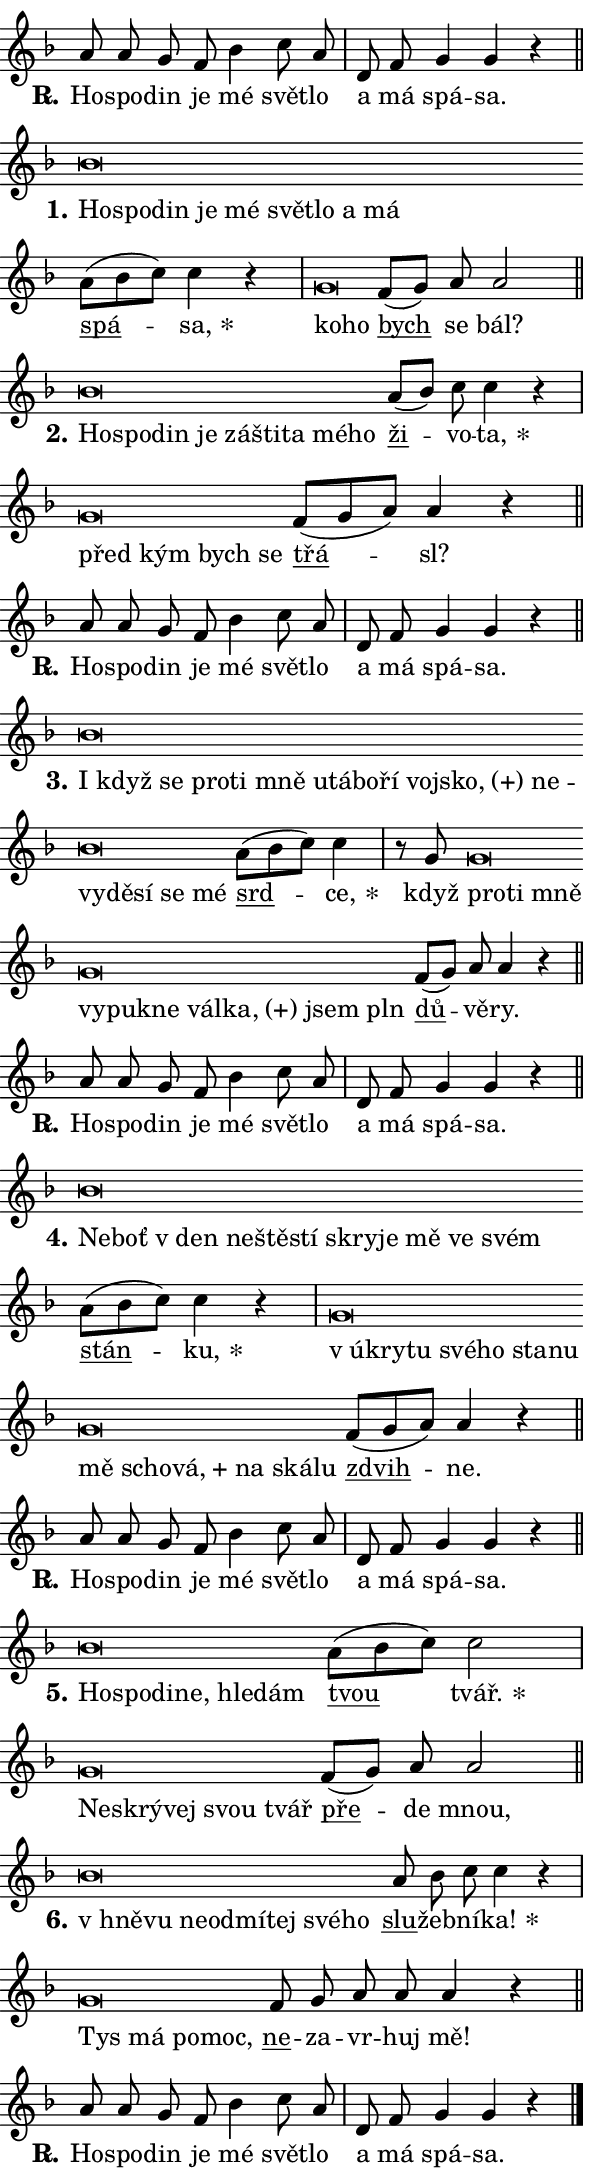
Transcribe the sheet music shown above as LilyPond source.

\version "2.24.0"
\header { tagline = "" }
\paper {
  indent = 0\cm
  top-margin = 0\cm
  right-margin = 0.13\cm % to fit lyric hyphens
  bottom-margin = 0\cm
  left-margin = 0\cm
  paper-width = 10\cm
  page-breaking = #ly:one-page-breaking
  system-system-spacing.basic-distance = #11
  score-system-spacing.basic-distance = #11
  ragged-last = ##f
}


%% Author: Thomas Morley
%% https://lists.gnu.org/archive/html/lilypond-user/2020-05/msg00002.html
#(define (line-position grob)
"Returns position of @var[grob} in current system:
   @code{'start}, if at first time-step
   @code{'end}, if at last time-step
   @code{'middle} otherwise
"
  (let* ((col (ly:item-get-column grob))
         (ln (ly:grob-object col 'left-neighbor))
         (rn (ly:grob-object col 'right-neighbor))
         (col-to-check-left (if (ly:grob? ln) ln col))
         (col-to-check-right (if (ly:grob? rn) rn col))
         (break-dir-left
           (and
             (ly:grob-property col-to-check-left 'non-musical #f)
             (ly:item-break-dir col-to-check-left)))
         (break-dir-right
           (and
             (ly:grob-property col-to-check-right 'non-musical #f)
             (ly:item-break-dir col-to-check-right))))
        (cond ((eqv? 1 break-dir-left) 'start)
              ((eqv? -1 break-dir-right) 'end)
              (else 'middle))))

#(define (tranparent-at-line-position vctor)
  (lambda (grob)
  "Relying on @code{line-position} select the relevant enry from @var{vctor}.
Used to determine transparency,"
    (case (line-position grob)
      ((end) (not (vector-ref vctor 0)))
      ((middle) (not (vector-ref vctor 1)))
      ((start) (not (vector-ref vctor 2))))))

noteHeadBreakVisibility =
#(define-music-function (break-visibility)(vector?)
"Makes @code{NoteHead}s transparent relying on @var{break-visibility}"
#{
  \override NoteHead.transparent =
    #(tranparent-at-line-position break-visibility)
#})

#(define delete-ledgers-for-transparent-note-heads
  (lambda (grob)
    "Reads whether a @code{NoteHead} is transparent.
If so this @code{NoteHead} is removed from @code{'note-heads} from
@var{grob}, which is supposed to be @code{LedgerLineSpanner}.
As a result ledgers are not printed for this @code{NoteHead}"
    (let* ((nhds-array (ly:grob-object grob 'note-heads))
           (nhds-list
             (if (ly:grob-array? nhds-array)
                 (ly:grob-array->list nhds-array)
                 '()))
           ;; Relies on the transparent-property being done before
           ;; Staff.LedgerLineSpanner.after-line-breaking is executed.
           ;; This is fragile ...
           (to-keep
             (remove
               (lambda (nhd)
                 (ly:grob-property nhd 'transparent #f))
               nhds-list)))
      ;; TODO find a better method to iterate over grob-arrays, similiar
      ;; to filter/remove etc for lists
      ;; For now rebuilt from scratch
      (set! (ly:grob-object grob 'note-heads)  '())
      (for-each
        (lambda (nhd)
          (ly:pointer-group-interface::add-grob grob 'note-heads nhd))
        to-keep))))

squashNotes = {
  \override NoteHead.X-extent = #'(-0.2 . 0.2)
  \override NoteHead.Y-extent = #'(-0.75 . 0)
  \override NoteHead.stencil =
    #(lambda (grob)
       (let ((pos (ly:grob-property grob 'staff-position)))
         (begin
           (if (< pos -7) (display "ERROR: Lower brevis then expected\n") (display ""))
           (if (<= pos -6) ly:text-interface::print ly:note-head::print))))
}
unSquashNotes = {
  \revert NoteHead.X-extent
  \revert NoteHead.Y-extent
  \revert NoteHead.stencil
}

hideNotes = \noteHeadBreakVisibility #begin-of-line-visible
unHideNotes = \noteHeadBreakVisibility #all-visible

% work-around for resetting accidentals
% https://lilypond.org/doc/v2.23/Documentation/notation/displaying-rhythms#unmetered-music
cadenzaMeasure = {
  \cadenzaOff
  \partial 1024 s1024
  \cadenzaOn
}

#(define-markup-command (accent layout props text) (markup?)
  "Underline accented syllable"
  (interpret-markup layout props
    #{\markup \override #'(offset . 4.3) \underline { #text }#}))

responsum = \markup \concat {
  "R" \hspace #-1.05 \path #0.1 #'((moveto 0 0.07) (lineto 0.9 0.8)) \hspace #0.05 "."
}

spaceSize = #0.6828661417322834 % exact space size for TeX Gyre Schola

\layout {
  \context {
    \Staff
    \remove "Time_signature_engraver"
    \override LedgerLineSpanner.after-line-breaking = #delete-ledgers-for-transparent-note-heads
  }
  \context {
    \Lyrics {
      \override LyricSpace.minimum-distance = \spaceSize
      \override LyricText.font-name = #"TeX Gyre Schola"
      \override LyricText.font-size = 1
      \override StanzaNumber.font-name = #"TeX Gyre Schola Bold"
      \override StanzaNumber.font-size = 1
    }
  }
  \context {
    \Score 
    \override NoteHead.text =
      #(lambda (grob) 
        (let ((pos (ly:grob-property grob 'staff-position)))
          #{\markup {
            \combine
              \halign #-0.55 \raise #(if (= pos -6) 0 0.5) \override #'(thickness . 2) \draw-line #'(3.2 . 0)
              \musicglyph "noteheads.sM1"
          }#}))
  }
}

% magnetic-lyrics.ily
%
%   written by
%     Jean Abou Samra <jean@abou-samra.fr>
%     Werner Lemberg <wl@gnu.org>
%
%   adapted by
%     Jiri Hon <jiri.hon@gmail.com>
%
% Version 2022-Apr-15

% https://www.mail-archive.com/lilypond-user@gnu.org/msg149350.html

#(define (Left_hyphen_pointer_engraver context)
   "Collect syllable-hyphen-syllable occurrences in lyrics and store
them in properties.  This engraver only looks to the left.  For
example, if the lyrics input is @code{foo -- bar}, it does the
following.

@itemize @bullet
@item
Set the @code{text} property of the @code{LyricHyphen} grob between
@q{foo} and @q{bar} to @code{foo}.

@item
Set the @code{left-hyphen} property of the @code{LyricText} grob with
text @q{foo} to the @code{LyricHyphen} grob between @q{foo} and
@q{bar}.
@end itemize

Use this auxiliary engraver in combination with the
@code{lyric-@/text::@/apply-@/magnetic-@/offset!} hook."
   (let ((hyphen #f)
         (text #f))
     (make-engraver
      (acknowledgers
       ((lyric-syllable-interface engraver grob source-engraver)
        (set! text grob)))
      (end-acknowledgers
       ((lyric-hyphen-interface engraver grob source-engraver)
        ;(when (not (grob::has-interface grob 'lyric-space-interface))
          (set! hyphen grob)));)
      ((stop-translation-timestep engraver)
       (when (and text hyphen)
         (ly:grob-set-object! text 'left-hyphen hyphen))
       (set! text #f)
       (set! hyphen #f)))))

#(define (lyric-text::apply-magnetic-offset! grob)
   "If the space between two syllables is less than the value in
property @code{LyricText@/.details@/.squash-threshold}, move the right
syllable to the left so that it gets concatenated with the left
syllable.

Use this function as a hook for
@code{LyricText@/.after-@/line-@/breaking} if the
@code{Left_@/hyphen_@/pointer_@/engraver} is active."
   (let ((hyphen (ly:grob-object grob 'left-hyphen #f)))
     (when hyphen
       (let ((left-text (ly:spanner-bound hyphen LEFT)))
         (when (grob::has-interface left-text 'lyric-syllable-interface)
           (let* ((common (ly:grob-common-refpoint grob left-text X))
                  (this-x-ext (ly:grob-extent grob common X))
                  (left-x-ext
                   (begin
                     ;; Trigger magnetism for left-text.
                     (ly:grob-property left-text 'after-line-breaking)
                     (ly:grob-extent left-text common X)))
                  ;; `delta` is the gap width between two syllables.
                  (delta (- (interval-start this-x-ext)
                            (interval-end left-x-ext)))
                  (details (ly:grob-property grob 'details))
                  (threshold (assoc-get 'squash-threshold details 0.2)))
             (when (< delta threshold)
               (let* (;; We have to manipulate the input text so that
                      ;; ligatures crossing syllable boundaries are not
                      ;; disabled.  For languages based on the Latin
                      ;; script this is essentially a beautification.
                      ;; However, for non-Western scripts it can be a
                      ;; necessity.
                      (lt (ly:grob-property left-text 'text))
                      (rt (ly:grob-property grob 'text))
                      (is-space (grob::has-interface hyphen 'lyric-space-interface))
                      (space (if is-space " " ""))
                      (extra-delta (if is-space spaceSize 0))
                      ;; Append new syllable.
                      (ltrt-space (if (and (string? lt) (string? rt))
                                (string-append lt space rt)
                                (make-concat-markup (list lt space rt))))
                      ;; Right-align `ltrt` to the right side.
                      (ltrt-space-markup (grob-interpret-markup
                               grob
                               (make-translate-markup
                                (cons (interval-length this-x-ext) 0)
                                (make-right-align-markup ltrt-space)))))
                 (begin
                   ;; Don't print `left-text`.
                   (ly:grob-set-property! left-text 'stencil #f)
                   ;; Set text and stencil (which holds all collected
                   ;; syllables so far) and shift it to the left.
                   (ly:grob-set-property! grob 'text ltrt-space)
                   (ly:grob-set-property! grob 'stencil ltrt-space-markup)
                   (ly:grob-translate-axis! grob (- (- delta extra-delta)) X))))))))))


#(define (lyric-hyphen::displace-bounds-first grob)
   ;; Make very sure this callback isn't triggered too early.
   (let ((left (ly:spanner-bound grob LEFT))
         (right (ly:spanner-bound grob RIGHT)))
     (ly:grob-property left 'after-line-breaking)
     (ly:grob-property right 'after-line-breaking)
     (ly:lyric-hyphen::print grob)))

squashThreshold = #0.4

\layout {
  \context {
    \Lyrics
    \consists #Left_hyphen_pointer_engraver
    \override LyricText.after-line-breaking =
      #lyric-text::apply-magnetic-offset!
    \override LyricHyphen.stencil = #lyric-hyphen::displace-bounds-first
    \override LyricText.details.squash-threshold = \squashThreshold
    \override LyricHyphen.minimum-distance = 0
    \override LyricHyphen.minimum-length = \squashThreshold
  }
}

squashText = \override LyricText.details.squash-threshold = 9999
unSquashText = \override LyricText.details.squash-threshold = \squashThreshold

leftText = \override LyricText.self-alignment-X = #LEFT
unLeftText = \revert LyricText.self-alignment-X

starOffset = #(lambda (grob) 
                (let ((x_offset (ly:self-alignment-interface::aligned-on-x-parent grob)))
                  (if (= x_offset 0) 0 (+ x_offset 1.2))))

star = #(define-music-function (syllable)(string?)
"Append star separator at the end of a syllable"
#{
  \once \override LyricText.X-offset = #starOffset
  \lyricmode { \markup {
    #syllable
    \override #'((font-name . "TeX Gyre Schola Bold")) \hspace #0.2 \lower #0.65 \larger "*"
  } }
#})

starAccent = #(define-music-function (syllable)(string?)
"Append star separator at the end of a syllable and make accent"
#{
  \once \override LyricText.X-offset = #starOffset
  \lyricmode { \markup {
    \accent #syllable
    \override #'((font-name . "TeX Gyre Schola Bold")) \hspace #0.2 \lower #0.65 \larger "*"
  } }
#})

breath = #(define-music-function (syllable)(string?)
"Append breathing indicator at the end of a syllable"
#{
  \lyricmode { \markup { #syllable "+" } }
#})

optionalBreath = #(define-music-function (syllable)(string?)
"Append optional breathing indicator at the end of a syllable"
#{
  \lyricmode { \markup { #syllable "(+)" } }
#})


\score {
    <<
        \new Voice = "melody" { \cadenzaOn \key f \major \relative { a'8 a g f bes4 c8 a \cadenzaMeasure \bar "|" d, f \bar "" g4 g r \cadenzaMeasure \bar "||" \break } }
        \new Lyrics \lyricsto "melody" { \lyricmode { \set stanza = \responsum
Ho -- spo -- din je mé svět -- lo a má spá -- sa. } }
    >>
    \layout {}
}

\score {
    <<
        \new Voice = "melody" { \cadenzaOn \key f \major \relative { \squashNotes bes'\breve*1/16 \hideNotes \breve*1/16 \bar "" \breve*1/16 \bar "" \breve*1/16 \bar "" \breve*1/16 \bar "" \breve*1/16 \bar "" \breve*1/16 \bar "" \breve*1/16 \breve*1/16 \bar "" \unHideNotes \unSquashNotes \bar "" a8[( bes c)] c4 r \cadenzaMeasure \bar "|" \squashNotes g\breve*1/16 \hideNotes \breve*1/16 \bar "" \unHideNotes \unSquashNotes \bar "" f8[( g)] a a2 \cadenzaMeasure \bar "||" \break } }
        \new Lyrics \lyricsto "melody" { \lyricmode { \set stanza = "1."
\leftText Ho -- \squashText spo -- din je mé svět -- lo a má \unLeftText \unSquashText \markup \accent spá -- \star sa, \leftText ko -- \squashText ho \unLeftText \unSquashText \markup \accent bych se bál? } }
    >>
    \layout {}
}

\score {
    <<
        \new Voice = "melody" { \cadenzaOn \key f \major \relative { \squashNotes bes'\breve*1/16 \hideNotes \breve*1/16 \bar "" \breve*1/16 \bar "" \breve*1/16 \bar "" \breve*1/16 \bar "" \breve*1/16 \bar "" \breve*1/16 \bar "" \breve*1/16 \breve*1/16 \bar "" \unHideNotes \unSquashNotes \bar "" a8[( bes)] c c4 r \cadenzaMeasure \bar "|" \squashNotes g\breve*1/16 \hideNotes \breve*1/16 \bar "" \breve*1/16 \breve*1/16 \bar "" \unHideNotes \unSquashNotes \bar "" f8[( g a)] a4 r \cadenzaMeasure \bar "||" \break } }
        \new Lyrics \lyricsto "melody" { \lyricmode { \set stanza = "2."
\leftText Ho -- \squashText spo -- din je zá -- šti -- ta mé -- ho \unLeftText \unSquashText \markup \accent ži -- vo -- \star ta, \leftText před \squashText kým bych se \unLeftText \unSquashText \markup \accent třá -- sl? } }
    >>
    \layout {}
}

\score {
    <<
        \new Voice = "melody" { \cadenzaOn \key f \major \relative { a'8 a g f bes4 c8 a \cadenzaMeasure \bar "|" d, f \bar "" g4 g r \cadenzaMeasure \bar "||" \break } }
        \new Lyrics \lyricsto "melody" { \lyricmode { \set stanza = \responsum
Ho -- spo -- din je mé svět -- lo a má spá -- sa. } }
    >>
    \layout {}
}

\score {
    <<
        \new Voice = "melody" { \cadenzaOn \key f \major \relative { \squashNotes bes'\breve*1/16 \hideNotes \breve*1/16 \bar "" \breve*1/16 \bar "" \breve*1/16 \bar "" \breve*1/16 \bar "" \breve*1/16 \bar "" \breve*1/16 \bar "" \breve*1/16 \bar "" \breve*1/16 \bar "" \breve*1/16 \bar "" \breve*1/16 \bar "" \breve*1/16 \bar "" \breve*1/16 \bar "" \breve*1/16 \bar "" \breve*1/16 \bar "" \breve*1/16 \bar "" \breve*1/16 \breve*1/16 \bar "" \unHideNotes \unSquashNotes \bar "" a8[( bes c)] c4 \cadenzaMeasure \bar "|" r8 g8 \squashNotes g\breve*1/16 \hideNotes \breve*1/16 \bar "" \breve*1/16 \bar "" \breve*1/16 \bar "" \breve*1/16 \bar "" \breve*1/16 \bar "" \breve*1/16 \bar "" \breve*1/16 \bar "" \breve*1/16 \breve*1/16 \bar "" \unHideNotes \unSquashNotes \bar "" f8[( g)] a a4 r \cadenzaMeasure \bar "||" \break } }
        \new Lyrics \lyricsto "melody" { \lyricmode { \set stanza = "3."
\leftText I \squashText když se pro -- ti mně u -- tá -- bo -- ří voj -- \optionalBreath sko, ne -- vy -- dě -- sí se mé \unLeftText \unSquashText \markup \accent srd -- \star ce, když \leftText pro -- \squashText ti mně vy -- puk -- ne vál -- \optionalBreath ka, jsem pln \unLeftText \unSquashText \markup \accent dů -- vě -- ry. } }
    >>
    \layout {}
}

\score {
    <<
        \new Voice = "melody" { \cadenzaOn \key f \major \relative { a'8 a g f bes4 c8 a \cadenzaMeasure \bar "|" d, f \bar "" g4 g r \cadenzaMeasure \bar "||" \break } }
        \new Lyrics \lyricsto "melody" { \lyricmode { \set stanza = \responsum
Ho -- spo -- din je mé svět -- lo a má spá -- sa. } }
    >>
    \layout {}
}

\score {
    <<
        \new Voice = "melody" { \cadenzaOn \key f \major \relative { \squashNotes bes'\breve*1/16 \hideNotes \breve*1/16 \bar "" \breve*1/16 \bar "" \breve*1/16 \bar "" \breve*1/16 \bar "" \breve*1/16 \bar "" \breve*1/16 \bar "" \breve*1/16 \bar "" \breve*1/16 \bar "" \breve*1/16 \breve*1/16 \bar "" \unHideNotes \unSquashNotes \bar "" a8[( bes c)] c4 r \cadenzaMeasure \bar "|" \squashNotes g\breve*1/16 \hideNotes \breve*1/16 \bar "" \breve*1/16 \bar "" \breve*1/16 \bar "" \breve*1/16 \bar "" \breve*1/16 \bar "" \breve*1/16 \bar "" \breve*1/16 \bar "" \breve*1/16 \bar "" \breve*1/16 \bar "" \breve*1/16 \bar "" \breve*1/16 \breve*1/16 \bar "" \unHideNotes \unSquashNotes \bar "" f8[( g a)] a4 r \cadenzaMeasure \bar "||" \break } }
        \new Lyrics \lyricsto "melody" { \lyricmode { \set stanza = "4."
\leftText Ne -- \squashText boť "v den" ne -- ště -- stí skry -- je mě ve svém \unLeftText \unSquashText \markup \accent stán -- \star ku, \leftText "v ú" -- \squashText kry -- tu své -- ho sta -- nu mě scho -- \breath "vá," na ská -- lu \unLeftText \unSquashText \markup \accent zdvih -- ne. } }
    >>
    \layout {}
}

\score {
    <<
        \new Voice = "melody" { \cadenzaOn \key f \major \relative { a'8 a g f bes4 c8 a \cadenzaMeasure \bar "|" d, f \bar "" g4 g r \cadenzaMeasure \bar "||" \break } }
        \new Lyrics \lyricsto "melody" { \lyricmode { \set stanza = \responsum
Ho -- spo -- din je mé svět -- lo a má spá -- sa. } }
    >>
    \layout {}
}

\score {
    <<
        \new Voice = "melody" { \cadenzaOn \key f \major \relative { \squashNotes bes'\breve*1/16 \hideNotes \breve*1/16 \bar "" \breve*1/16 \bar "" \breve*1/16 \bar "" \breve*1/16 \breve*1/16 \bar "" \unHideNotes \unSquashNotes \bar "" a8[( bes c)] c2 \cadenzaMeasure \bar "|" \squashNotes g\breve*1/16 \hideNotes \breve*1/16 \bar "" \breve*1/16 \bar "" \breve*1/16 \breve*1/16 \bar "" \unHideNotes \unSquashNotes \bar "" f8[( g)] a a2 \cadenzaMeasure \bar "||" \break } }
        \new Lyrics \lyricsto "melody" { \lyricmode { \set stanza = "5."
\leftText Ho -- \squashText spo -- di -- ne, hle -- dám \unLeftText \unSquashText \markup \accent tvou \star tvář. \leftText Ne -- \squashText skrý -- vej svou tvář \unLeftText \unSquashText \markup \accent pře -- de mnou, } }
    >>
    \layout {}
}

\score {
    <<
        \new Voice = "melody" { \cadenzaOn \key f \major \relative { \squashNotes bes'\breve*1/16 \hideNotes \breve*1/16 \bar "" \breve*1/16 \bar "" \breve*1/16 \bar "" \breve*1/16 \bar "" \breve*1/16 \bar "" \breve*1/16 \breve*1/16 \bar "" \unHideNotes \unSquashNotes \bar "" a8 bes c c4 r \cadenzaMeasure \bar "|" \squashNotes g\breve*1/16 \hideNotes \breve*1/16 \bar "" \breve*1/16 \breve*1/16 \bar "" \unHideNotes \unSquashNotes \bar "" f8 g a a a4 r \cadenzaMeasure \bar "||" \break } }
        \new Lyrics \lyricsto "melody" { \lyricmode { \set stanza = "6."
\leftText "v hně" -- \squashText vu ne -- od -- mí -- tej své -- ho \unLeftText \unSquashText \markup \accent slu -- žeb -- ní -- \star ka! \leftText Tys \squashText má po -- moc, \unLeftText \unSquashText \markup \accent ne -- za -- vr -- huj mě! } }
    >>
    \layout {}
}

\score {
    <<
        \new Voice = "melody" { \cadenzaOn \key f \major \relative { a'8 a g f bes4 c8 a \cadenzaMeasure \bar "|" d, f \bar "" g4 g r \cadenzaMeasure \bar "||" \break } \bar "|." }
        \new Lyrics \lyricsto "melody" { \lyricmode { \set stanza = \responsum
Ho -- spo -- din je mé svět -- lo a má spá -- sa. } }
    >>
    \layout {}
}
